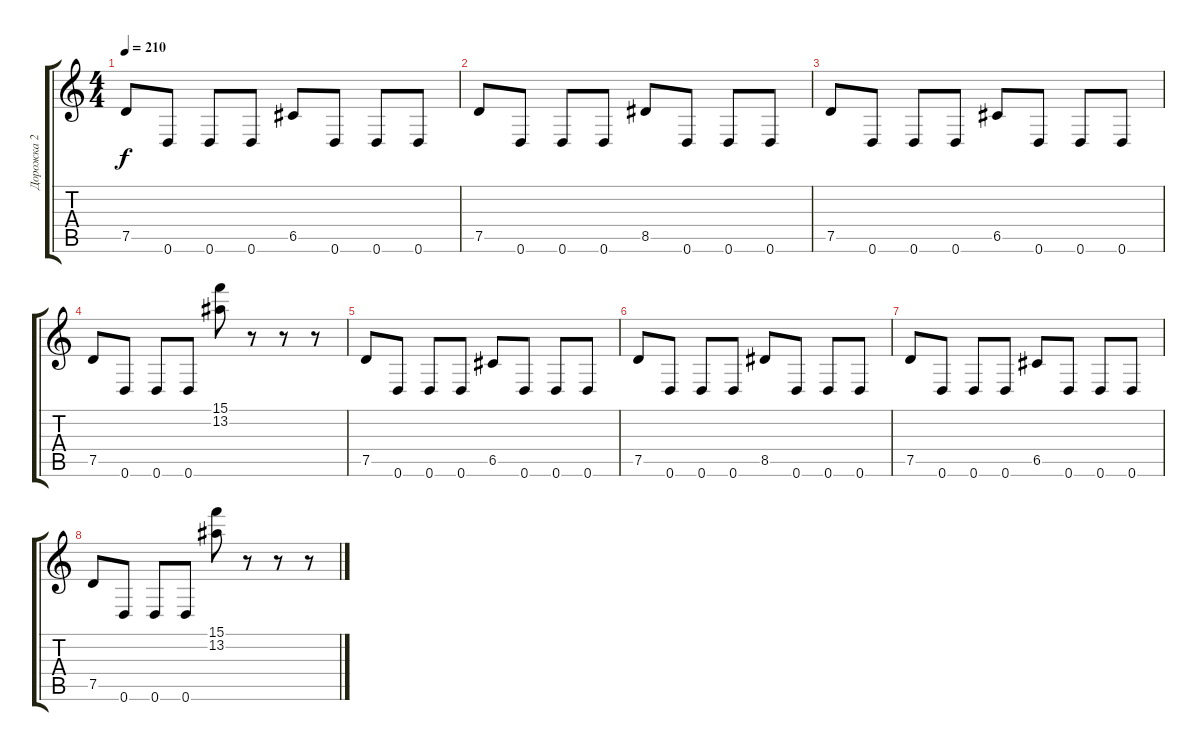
\track ("Дорожка 2" "Дорожка 2") {instrument distortionguitar}
\staff {score tabs}
\tuning (D4 A3 F3 C3 G2 D2) {hide}
\ts (4 4)
\tempo 210
\clef g2
\ks c
7.5.8{dy f} 0.6.8 0.6.8 0.6.8 6.5.8 0.6.8 0.6.8 0.6.8 |
7.5.8 0.6.8 0.6.8 0.6.8 8.5.8 0.6.8 0.6.8 0.6.8 |
7.5.8 0.6.8 0.6.8 0.6.8 6.5.8 0.6.8 0.6.8 0.6.8 |
7.5.8 0.6.8 0.6.8 0.6.8 (15.1 13.2).8 r.8 r.8 r.8 |
7.5.8 0.6.8 0.6.8 0.6.8 6.5.8 0.6.8 0.6.8 0.6.8 |
7.5.8 0.6.8 0.6.8 0.6.8 8.5.8 0.6.8 0.6.8 0.6.8 |
7.5.8 0.6.8 0.6.8 0.6.8 6.5.8 0.6.8 0.6.8 0.6.8 |
7.5.8 0.6.8 0.6.8 0.6.8 (15.1 13.2).8 r.8 r.8 r.8
